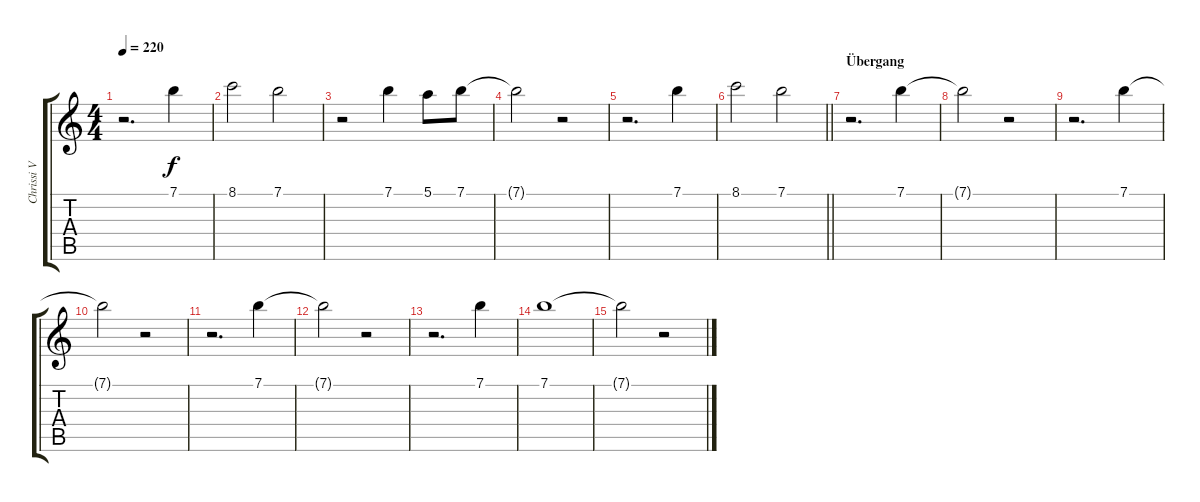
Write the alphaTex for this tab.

\track ("Chrissi V" "Chrissi V") {instrument overdrivenguitar}
\staff {score tabs}
\tuning (E4 B3 G3 D3 A2 E2) {hide}
\ts (4 4)
\tempo 220
\clef g2
\ks c
r.2{d dy f} 7.1.4 |
8.1.2 7.1.2 |
r.2 7.1.4 5.1.8 7.1.8 |
7.1{t}.2 r.2 |
r.2{d} 7.1.4 |
\barLineRight lightlight
8.1.2 7.1.2 |
\section ("" "Übergang")
r.2{d} 7.1.4 |
7.1{t}.2 r.2 |
r.2{d} 7.1.4 |
7.1{t}.2 r.2 |
r.2{d} 7.1.4 |
7.1{t}.2 r.2 |
r.2{d} 7.1.4 |
7.1.1 |
7.1{t}.2 r.2
